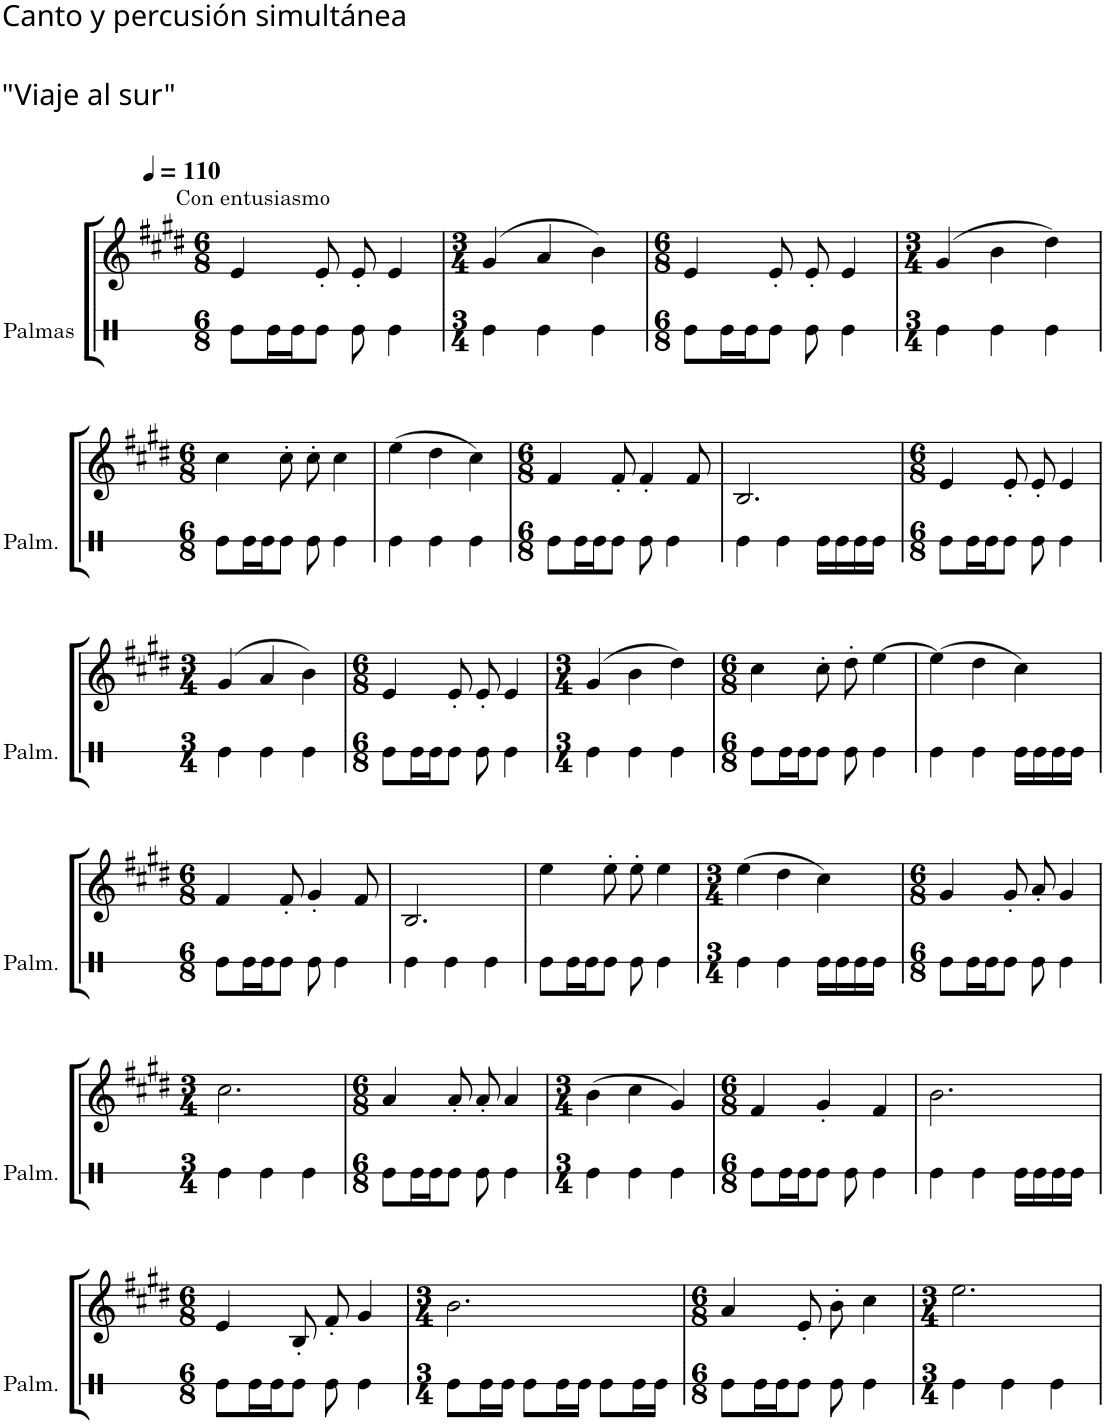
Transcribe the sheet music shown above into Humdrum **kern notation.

**kern	**kern
*part2	*part1
*staff2	*staff1
*I"Palmas	*I"Flute
*I'Palm.	*I'Fl
*stria1	*
*clefX	*clefG2
*k[]	*k[f#c#g#d#]
*M6/8	*M6/8
=1	=1
!	!LO:TX:a:t=Con entusiasmo
8Re\L	4e/
16Re\L	.
16Re\J	.
8Re\J	8e'/
8Re\	8e'/
4Re\	4e/
=2	=2
*M3/4	*M3/4
4Re\	(4g#/
4Re\	4a/
4Re\	4b\)
=3	=3
*M6/8	*M6/8
8Re\L	4e/
16Re\L	.
16Re\J	.
8Re\J	8e'/
8Re\	8e'/
4Re\	4e/
=4	=4
*M3/4	*M3/4
4Re\	(4g#/
4Re\	4b\
4Re\	4dd#\)
!!LO:LB:g=z
=5	=5
*M6/8	*M6/8
8Re\L	4cc#\
16Re\L	.
16Re\J	.
8Re\J	8cc#'\
8Re\	8cc#'\
4Re\	4cc#\
=6	=6
4Re\	(4ee\
4Re\	4dd#\
4Re\	4cc#\)
=7	=7
*M6/8	*M6/8
8Re\L	4f#/
16Re\L	.
16Re\J	.
8Re\J	8f#'/
8Re\	4f#'/
4Re\	.
.	8f#/
=8	=8
4Re\	2.B/
4Re\	.
16Re\LL	.
16Re\	.
16Re\	.
16Re\JJ	.
=9	=9
*M6/8	*M6/8
8Re\L	4e/
16Re\L	.
16Re\J	.
8Re\J	8e'/
8Re\	8e'/
4Re\	4e/
!!LO:LB:g=z
=10	=10
*M3/4	*M3/4
4Re\	(4g#/
4Re\	4a/
4Re\	4b\)
=11	=11
*M6/8	*M6/8
8Re\L	4e/
16Re\L	.
16Re\J	.
8Re\J	8e'/
8Re\	8e'/
4Re\	4e/
=12	=12
*M3/4	*M3/4
4Re\	(4g#/
4Re\	4b\
4Re\	4dd#\)
=13	=13
*M6/8	*M6/8
8Re\L	4cc#\
16Re\L	.
16Re\J	.
8Re\J	8cc#'\
8Re\	8dd#'\
4Re\	[4ee\
=14	=14
4Re\	(4ee\]
4Re\	4dd#\
16Re\LL	4cc#\)
16Re\	.
16Re\	.
16Re\JJ	.
!!LO:LB:g=z
=15	=15
*M6/8	*M6/8
8Re\L	4f#/
16Re\L	.
16Re\J	.
8Re\J	8f#'/
8Re\	4g#'/
4Re\	.
.	8f#/
=16	=16
4Re\	2.B/
4Re\	.
4Re\	.
=17	=17
8Re\L	4ee\
16Re\L	.
16Re\J	.
8Re\J	8ee'\
8Re\	8ee'\
4Re\	4ee\
=18	=18
*M3/4	*M3/4
4Re\	(4ee\
4Re\	4dd#\
16Re\LL	4cc#\)
16Re\	.
16Re\	.
16Re\JJ	.
=19	=19
*M6/8	*M6/8
8Re\L	4g#/
16Re\L	.
16Re\J	.
8Re\J	8g#'/
8Re\	8a'/
4Re\	4g#/
!!LO:LB:g=z
=20	=20
*M3/4	*M3/4
4Re\	2.cc#\
4Re\	.
4Re\	.
=21	=21
*M6/8	*M6/8
8Re\L	4a/
16Re\L	.
16Re\J	.
8Re\J	8a'/
8Re\	8a'/
4Re\	4a/
=22	=22
*M3/4	*M3/4
4Re\	(4b\
4Re\	4cc#\
4Re\	4g#/)
=23	=23
*M6/8	*M6/8
8Re\L	4f#/
16Re\L	.
16Re\J	.
8Re\J	4g#'/
8Re\	.
4Re\	4f#/
=24	=24
4Re\	2.b\
4Re\	.
16Re\LL	.
16Re\	.
16Re\	.
16Re\JJ	.
!!LO:LB:g=z
=25	=25
*M6/8	*M6/8
8Re\L	4e/
16Re\L	.
16Re\J	.
8Re\J	8B'/
8Re\	8f#'/
4Re\	4g#/
=26	=26
*M3/4	*M3/4
8Re\L	2.b\
16Re\L	.
16Re\JJ	.
8Re\L	.
16Re\L	.
16Re\JJ	.
8Re\L	.
16Re\L	.
16Re\JJ	.
=27	=27
*M6/8	*M6/8
8Re\L	4a/
16Re\L	.
16Re\J	.
8Re\J	8e'/
8Re\	8b'\
4Re\	4cc#\
=28	=28
*M3/4	*M3/4
4Re\	2.ee\
4Re\	.
4Re\	.
=	=
*-	*-
